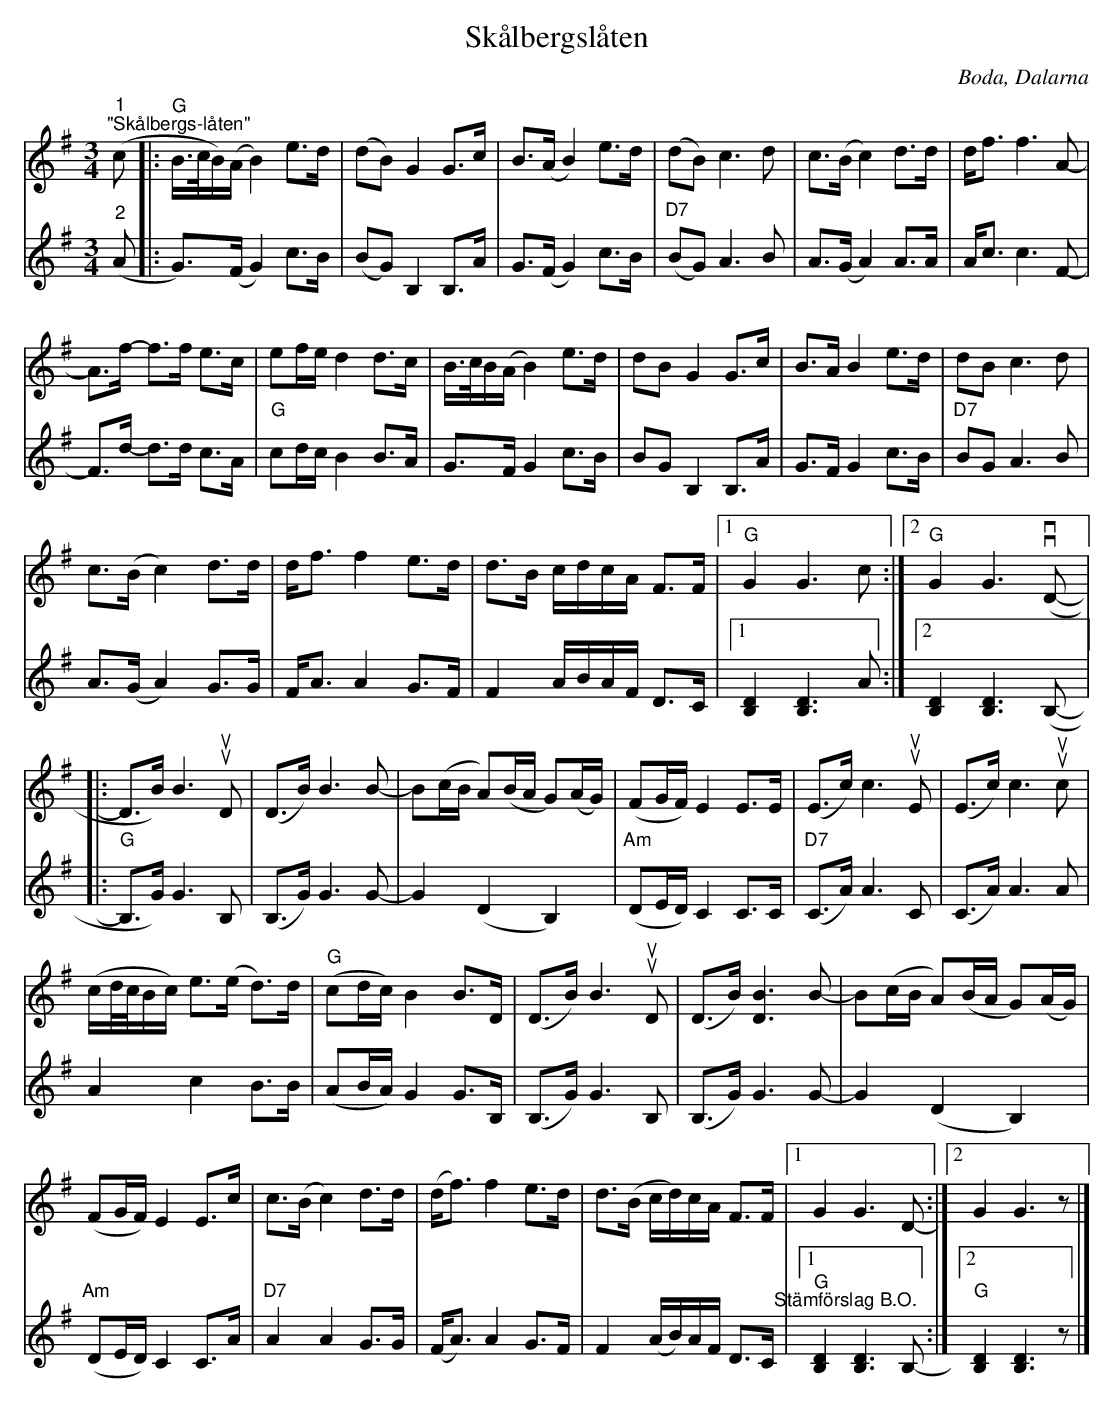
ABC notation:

X:1
T:Skålbergslåten
O:Boda, Dalarna
L:1/8
M:3/4
K:G
V:1
"^1""^\"Skålbergs-låten\"" (c |:"G" B/>c/B/)(A/ B2) e>d | (dB) G2 G>c | B>(A B2) e>d | (dB) c3 d | c>(B c2) d>d | d<f f3 A- |
A>f- f>f e>c | ef/e/ d2 d>c | B/>c/B/(A/ B2) e>d | dB G2 G>c | B>A B2 e>d | dB c3 d |
c>(B c2) d>d | d<f f2 e>d | d>B c/d/c/A/ F>F |1"G" G2 G3 c :|2 "G" G2 G3vv (D- |:
D>B) B3uu D | (D>B) B3 B- | B(c/B/ A)(B/A/ G)(A/G/) | (FG/F/) E2 E>E | (E>c) c3uu E | (E>c) c3uu c |
(c/d/4c/4B/c/) e>(e d>)d | "G" (cd/c/) B2 B>D | (D>B) B3uu D | (D>B) [DB]3 B- | B(c/B/ A)(B/A/ G)(A/G/) |
(FG/F/) E2 E>c | c>(B c2) d>d | (d<f) f2 e>d | d>(B c/d/)c/A/ F>F |1 G2 G3 D- :|2 G2 G3 z |]
V:2
"^2" (A |: G>)(F G2) c>B | (BG) B,2 B,>A | G>(F G2) c>B |"D7" (BG) A3 B | A>(G A2) A>A | A<c c3 F- |
F>d- d>d c>A |"G" cd/c/ B2 B>A | G>F G2 c>B | BG B,2 B,>A | G>F G2 c>B | "D7" BG A3 B |
A>(G A2) G>G | F<A A2 G>F | F2 A/B/A/F/ D>C |1 [B,D]2 [B,D]3 A :|2 [B,D]2 [B,D]3 (B,- |:
"G" B,>G) G3 B, | (B,>G) G3 G- | G2 (D2 B,2) |"Am" (DE/D/) C2 C>C | "D7" (C>A) A3 C | (C>A) A3 A |
A2 c2 B>B | (AB/A/) G2 G>B, | (B,>G) G3 B, | (B,>G) G3 G- | G2 (D2 B,2) |"Am" (DE/D/) C2 C>A |
"D7" A2 A2 G>G | (F<A) A2 G>F | F2 (A/B/)A/F/ D>C"^Stämförslag B.O." |1"G" [B,D]2 [B,D]3 B,- :|2"G" [B,D]2 [B,D]3 z |]
